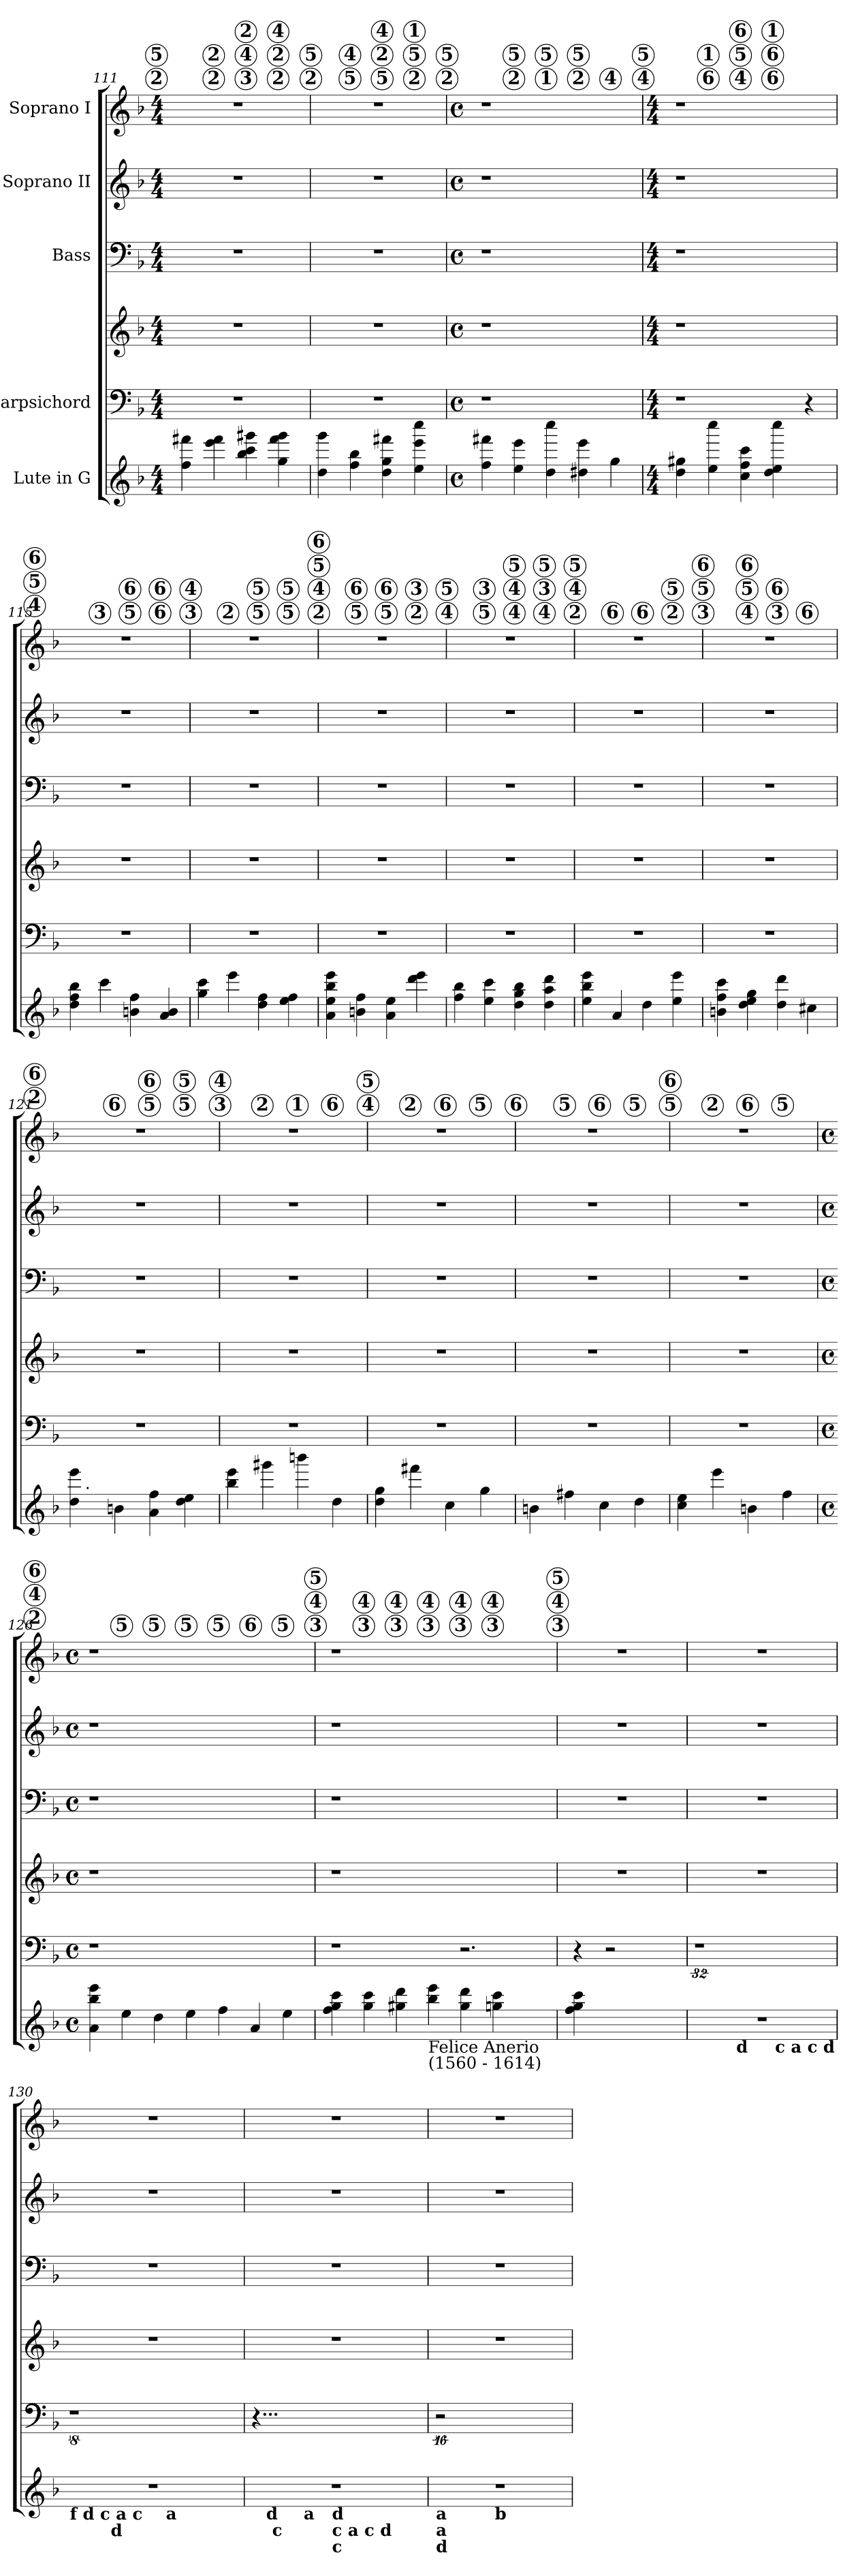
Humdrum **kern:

**kern	**kern	**kern	**kern	**kern	**kern
*part5	*part4	*part4	*part3	*part2	*part1
*staff6	*staff5	*staff4	*staff3	*staff2	*staff1
*I"Lute in G	*I"arpsichord	*	*I"Bass	*I"Soprano II	*I"Soprano I
*	*clefF4	*clefG2	*clefF4	*clefG2	*clefG2
*ITrd7c12	*	*	*	*	*
*k[b-]	*k[b-]	*k[b-]	*k[b-]	*k[b-]	*k[b-]
*F:	*F:	*F:	*F:	*F:	*F:
*M4/4	*M4/4	*M4/4	*M4/4	*M4/4	*M4/4
!!LO:REH:place=s6:a:enc=circle:t=2:qo=3
!!LO:REH:place=s6:a:enc=circle:t=2:qo=3
!!LO:REH:place=s6:a:enc=circle:t=4:qo=3
!!LO:REH:place=s6:a:enc=circle:t=3:qo=2
!!LO:REH:place=s6:a:enc=circle:t=4:qo=2
!!LO:REH:place=s6:a:enc=circle:t=2:qo=2
!!LO:REH:place=s6:a:enc=circle:t=2:qo=1
!!LO:REH:place=s6:a:enc=circle:t=2:qo=1
!!LO:REH:place=s6:a:enc=circle:t=2
!!LO:REH:place=s6:a:enc=circle:t=5
=111	=111	=111	=111	=111	=111
4f 4ff#	1r	1r	1r	1r	1r
4ee 4ff#	.	.	.	.	.
4b- 4cc 4gg#	.	.	.	.	.
4g 4ff# 4gg#	.	.	.	.	.
!!LO:REH:place=s6:a:enc=circle:t=2:qo=3
!!LO:REH:place=s6:a:enc=circle:t=5:qo=3
!!LO:REH:place=s6:a:enc=circle:t=1:qo=3
!!LO:REH:place=s6:a:enc=circle:t=5:qo=2
!!LO:REH:place=s6:a:enc=circle:t=2:qo=2
!!LO:REH:place=s6:a:enc=circle:t=4:qo=2
!!LO:REH:place=s6:a:enc=circle:t=5:qo=1
!!LO:REH:place=s6:a:enc=circle:t=4:qo=1
!!LO:REH:place=s6:a:enc=circle:t=2
!!LO:REH:place=s6:a:enc=circle:t=5
=112	=112	=112	=112	=112	=112
4d 4gg	1r	1r	1r	1r	1r
4f 4b-	.	.	.	.	.
4d 4g 4ff#	.	.	.	.	.
4e 4ee 4ccc	.	.	.	.	.
!!LO:REH:place=s6:a:enc=circle:t=4:qo=4
!!LO:REH:place=s6:a:enc=circle:t=2:qo=3
!!LO:REH:place=s6:a:enc=circle:t=5:qo=3
!!LO:REH:place=s6:a:enc=circle:t=1:qo=2
!!LO:REH:place=s6:a:enc=circle:t=5:qo=2
!!LO:REH:place=s6:a:enc=circle:t=2:qo=1
!!LO:REH:place=s6:a:enc=circle:t=5:qo=1
!!LO:REH:place=s6:a:enc=circle:t=2
!!LO:REH:place=s6:a:enc=circle:t=5
=113	=113	=113	=113	=113	=113
*M4/4	*M4/4	*M4/4	*M4/4	*M4/4	*M4/4
*met(c)	*met(c)	*met(c)	*met(c)	*met(c)	*met(c)
4f 4ff#	1r	1r	1r	1r	1r
4e 4ee	.	.	.	.	.
4d 4ccc	.	.	.	.	.
4d# 4ee	.	.	.	.	.
4g	4ryy	4ryy	4ryy	4ryy	4ryy
!!LO:REH:place=s6:a:enc=circle:t=6:qo=3
!!LO:REH:place=s6:a:enc=circle:t=6:qo=3
!!LO:REH:place=s6:a:enc=circle:t=1:qo=3
!!LO:REH:place=s6:a:enc=circle:t=4:qo=2
!!LO:REH:place=s6:a:enc=circle:t=5:qo=2
!!LO:REH:place=s6:a:enc=circle:t=6:qo=2
!!LO:REH:place=s6:a:enc=circle:t=6:qo=1
!!LO:REH:place=s6:a:enc=circle:t=1:qo=1
!!LO:REH:place=s6:a:enc=circle:t=4
!!LO:REH:place=s6:a:enc=circle:t=5
=114	=114	=114	=114	=114	=114
*M4/4	*M4/4	*M4/4	*M4/4	*M4/4	*M4/4
4d 4g#	1r	1r	1r	1r	1r
4e 4ccc	.	.	.	.	.
4c 4f 4cc	.	.	.	.	.
4d 4e 4ccc	.	.	.	.	.
4ryy	4r	4ryy	4ryy	4ryy	4ryy
!!LO:LB:g=z
!!LO:REH:place=s6:a:enc=circle:t=6:qo=3
!!LO:REH:place=s6:a:enc=circle:t=6:qo=3
!!LO:REH:place=s6:a:enc=circle:t=5:qo=2
!!LO:REH:place=s6:a:enc=circle:t=6:qo=2
!!LO:REH:place=s6:a:enc=circle:t=3:qo=1
!!LO:REH:place=s6:a:enc=circle:t=4
!!LO:REH:place=s6:a:enc=circle:t=5
!!LO:REH:place=s6:a:enc=circle:t=6
=115	=115	=115	=115	=115	=115
4d 4f 4b-	1r	1r	1r	1r	1r
4cc	.	.	.	.	.
4B 4f	.	.	.	.	.
4A 4B	.	.	.	.	.
!!LO:REH:place=s6:a:enc=circle:t=5:qo=3
!!LO:REH:place=s6:a:enc=circle:t=5:qo=3
!!LO:REH:place=s6:a:enc=circle:t=5:qo=2
!!LO:REH:place=s6:a:enc=circle:t=5:qo=2
!!LO:REH:place=s6:a:enc=circle:t=2:qo=1
!!LO:REH:place=s6:a:enc=circle:t=3
!!LO:REH:place=s6:a:enc=circle:t=4
=116	=116	=116	=116	=116	=116
4g 4cc	1r	1r	1r	1r	1r
4ee	.	.	.	.	.
4d 4f	.	.	.	.	.
4e 4f	.	.	.	.	.
!!LO:REH:place=s6:a:enc=circle:t=2:qo=3
!!LO:REH:place=s6:a:enc=circle:t=3:qo=3
!!LO:REH:place=s6:a:enc=circle:t=5:qo=2
!!LO:REH:place=s6:a:enc=circle:t=6:qo=2
!!LO:REH:place=s6:a:enc=circle:t=5:qo=1
!!LO:REH:place=s6:a:enc=circle:t=6:qo=1
!!LO:REH:place=s6:a:enc=circle:t=2
!!LO:REH:place=s6:a:enc=circle:t=4
!!LO:REH:place=s6:a:enc=circle:t=5
!!LO:REH:place=s6:a:enc=circle:t=6
=117	=117	=117	=117	=117	=117
4A 4e 4b- 4ee	1r	1r	1r	1r	1r
4B 4f	.	.	.	.	.
4A 4e	.	.	.	.	.
4dd 4ee	.	.	.	.	.
!!LO:REH:place=s6:a:enc=circle:t=4:qo=3
!!LO:REH:place=s6:a:enc=circle:t=3:qo=3
!!LO:REH:place=s6:a:enc=circle:t=5:qo=3
!!LO:REH:place=s6:a:enc=circle:t=4:qo=2
!!LO:REH:place=s6:a:enc=circle:t=4:qo=2
!!LO:REH:place=s6:a:enc=circle:t=5:qo=2
!!LO:REH:place=s6:a:enc=circle:t=5:qo=1
!!LO:REH:place=s6:a:enc=circle:t=3:qo=1
!!LO:REH:place=s6:a:enc=circle:t=4
!!LO:REH:place=s6:a:enc=circle:t=5
=118	=118	=118	=118	=118	=118
4f 4b-	1r	1r	1r	1r	1r
4e 4cc	.	.	.	.	.
4d 4g 4b-	.	.	.	.	.
4d 4a 4dd	.	.	.	.	.
!!LO:REH:place=s6:a:enc=circle:t=2:qo=3
!!LO:REH:place=s6:a:enc=circle:t=5:qo=3
!!LO:REH:place=s6:a:enc=circle:t=6:qo=2
!!LO:REH:place=s6:a:enc=circle:t=6:qo=1
!!LO:REH:place=s6:a:enc=circle:t=2
!!LO:REH:place=s6:a:enc=circle:t=4
!!LO:REH:place=s6:a:enc=circle:t=5
=119	=119	=119	=119	=119	=119
4e 4b- 4ee	1r	1r	1r	1r	1r
4A	.	.	.	.	.
4d	.	.	.	.	.
4e 4ee	.	.	.	.	.
!!LO:REH:place=s6:a:enc=circle:t=6:qo=3
!!LO:REH:place=s6:a:enc=circle:t=3:qo=2
!!LO:REH:place=s6:a:enc=circle:t=6:qo=2
!!LO:REH:place=s6:a:enc=circle:t=4:qo=1
!!LO:REH:place=s6:a:enc=circle:t=5:qo=1
!!LO:REH:place=s6:a:enc=circle:t=6:qo=1
!!LO:REH:place=s6:a:enc=circle:t=3
!!LO:REH:place=s6:a:enc=circle:t=5
!!LO:REH:place=s6:a:enc=circle:t=6
=120	=120	=120	=120	=120	=120
4B 4f 4cc	1r	1r	1r	1r	1r
4d 4e 4g	.	.	.	.	.
4d 4dd	.	.	.	.	.
4c#	.	.	.	.	.
!!LO:PB:g=z
!!LO:REH:place=s6:a:enc=circle:t=5:qo=3
!!LO:REH:place=s6:a:enc=circle:t=5:qo=3
!!LO:REH:place=s6:a:enc=circle:t=5:qo=2
!!LO:REH:place=s6:a:enc=circle:t=6:qo=2
!!LO:REH:place=s6:a:enc=circle:t=6:qo=1
!!LO:REH:place=s6:a:enc=circle:t=2
!!LO:REH:place=s6:a:enc=circle:t=6
=121	=121	=121	=121	=121	=121
*^	*	*	*	*	*
4d 4ee	16ryy	1r	1r	1r	1r	1r
!	!LO:TX:a:t=.	!	!	!	!	!
.	2...ryy	.	.	.	.	.
4B	.	.	.	.	.	.
4A 4f	.	.	.	.	.	.
4d 4e	.	.	.	.	.	.
*v	*v	*	*	*	*	*
!!LO:REH:place=s6:a:enc=circle:t=6:qo=3
!!LO:REH:place=s6:a:enc=circle:t=1:qo=2
!!LO:REH:place=s6:a:enc=circle:t=2:qo=1
!!LO:REH:place=s6:a:enc=circle:t=3
!!LO:REH:place=s6:a:enc=circle:t=4
=122	=122	=122	=122	=122	=122
4b- 4ee	1r	1r	1r	1r	1r
4gg#	.	.	.	.	.
4bb	.	.	.	.	.
4d	.	.	.	.	.
!!LO:REH:place=s6:a:enc=circle:t=5:qo=3
!!LO:REH:place=s6:a:enc=circle:t=6:qo=2
!!LO:REH:place=s6:a:enc=circle:t=2:qo=1
!!LO:REH:place=s6:a:enc=circle:t=4
!!LO:REH:place=s6:a:enc=circle:t=5
=123	=123	=123	=123	=123	=123
4d 4g	1r	1r	1r	1r	1r
4ff#	.	.	.	.	.
4c	.	.	.	.	.
4g	.	.	.	.	.
!!LO:REH:place=s6:a:enc=circle:t=5:qo=3
!!LO:REH:place=s6:a:enc=circle:t=6:qo=2
!!LO:REH:place=s6:a:enc=circle:t=5:qo=1
!!LO:REH:place=s6:a:enc=circle:t=6
=124	=124	=124	=124	=124	=124
4B	1r	1r	1r	1r	1r
4f#	.	.	.	.	.
4c	.	.	.	.	.
4d	.	.	.	.	.
!!LO:REH:place=s6:a:enc=circle:t=5:qo=3
!!LO:REH:place=s6:a:enc=circle:t=6:qo=2
!!LO:REH:place=s6:a:enc=circle:t=2:qo=1
!!LO:REH:place=s6:a:enc=circle:t=5
!!LO:REH:place=s6:a:enc=circle:t=6
=125	=125	=125	=125	=125	=125
4c 4e	1r	1r	1r	1r	1r
4ee	.	.	.	.	.
4B	.	.	.	.	.
4f	.	.	.	.	.
!!LO:REH:place=s6:a:enc=circle:t=5:qo=6
!!LO:REH:place=s6:a:enc=circle:t=6:qo=5
!!LO:REH:place=s6:a:enc=circle:t=5:qo=4
!!LO:REH:place=s6:a:enc=circle:t=5:qo=3
!!LO:REH:place=s6:a:enc=circle:t=5:qo=2
!!LO:REH:place=s6:a:enc=circle:t=5:qo=1
!!LO:REH:place=s6:a:enc=circle:t=2
!!LO:REH:place=s6:a:enc=circle:t=4
!!LO:REH:place=s6:a:enc=circle:t=6
=126	=126	=126	=126	=126	=126
*M4/4	*M4/4	*M4/4	*M4/4	*M4/4	*M4/4
*met(c)	*met(c)	*met(c)	*met(c)	*met(c)	*met(c)
4A 4b- 4ee	1r	1r	1r	1r	1r
4e	.	.	.	.	.
4d	.	.	.	.	.
4e	.	.	.	.	.
4f	2.ryy	2.ryy	2.ryy	2.ryy	2.ryy
4A	.	.	.	.	.
4e	.	.	.	.	.
!!LO:REH:place=s6:a:enc=circle:t=3:qo=5
!!LO:REH:place=s6:a:enc=circle:t=4:qo=5
!!LO:REH:place=s6:a:enc=circle:t=3:qo=4
!!LO:REH:place=s6:a:enc=circle:t=4:qo=4
!!LO:REH:place=s6:a:enc=circle:t=3:qo=3
!!LO:REH:place=s6:a:enc=circle:t=4:qo=3
!!LO:REH:place=s6:a:enc=circle:t=3:qo=2
!!LO:REH:place=s6:a:enc=circle:t=4:qo=2
!!LO:REH:place=s6:a:enc=circle:t=3:qo=1
!!LO:REH:place=s6:a:enc=circle:t=4:qo=1
!!LO:REH:place=s6:a:enc=circle:t=3
!!LO:REH:place=s6:a:enc=circle:t=4
!!LO:REH:place=s6:a:enc=circle:t=5
=127	=127	=127	=127	=127	=127
4f 4g 4cc	1r	1r	1r	1r	1r
4g 4cc	.	.	.	.	.
4g# 4dd	.	.	.	.	.
!LO:TX:b:t=Felice Anerio\n(1560 - 1614)	!	!	!	!	!
4b- 4ee	.	.	.	.	.
4g# 4dd	2.r	2.ryy	2.ryy	2.ryy	2.ryy
4g 4cc	.	.	.	.	.
4ryy	.	.	.	.	.
!!LO:REH:place=s6:a:enc=circle:t=3
!!LO:REH:place=s6:a:enc=circle:t=4
!!LO:REH:place=s6:a:enc=circle:t=5
=128	=128	=128	=128	=128	=128
4f 4g 4cc	4r	1r	1r	1r	1r
2.ryy	2r	.	.	.	.
.	4ryy	.	.	.	.
!!LO:LB:g=z
=129	=129	=129	=129	=129	=129
*^	*	*	*	*	*
*	*^	*	*	*	*	*
1r	4ryy	2ryy	32%17r	1r	1r	1r	1r
.	32ryy	.	.	.	.	.	.
!	!LO:TX:b:B:t=d	!	!	!	!	!	!
.	2ryy	.	.	.	.	.	.
.	.	32ryy	.	.	.	.	.
!	!	!LO:TX:b:B:t=c a c d	!	!	!	!	!
.	.	4...ryy	4...ryy	.	.	.	.
.	8..ryy	.	.	.	.	.	.
=130	=130	=130	=130	=130	=130	=130	=130
!LO:TX:b:B:t=f d c a c	!	!	!	!	!	!	!
1r	8ryy	2ryy	8%5r	1r	1r	1r	1r
.	16ryy	.	.	.	.	.	.
.	64ryy	.	.	.	.	.	.
!	!LO:TX:b:B:t=d	!	!	!	!	!	!
.	2ryy	.	.	.	.	.	.
.	.	16..ryy	.	.	.	.	.
!	!	!LO:TX:b:B:t=a	!	!	!	!	!
.	.	4ryy	.	.	.	.	.
.	.	.	4.ryy	.	.	.	.
.	4ryy	.	.	.	.	.	.
.	.	8ryy	.	.	.	.	.
.	32.ryy	.	.	.	.	.	.
.	.	64ryy	.	.	.	.	.
=131	=131	=131	=131	=131	=131	=131	=131
*	*^	*^	*	*	*	*	*
*	*	*	*	*	*	*	*	*	*
1r	16ryy	16ryy	4ryy	4...ryy	4...r	1r	1r	1r	1r
!	!LO:TX:b:B:t=d	!	!	!	!	!	!	!	!
.	2...ryy	64ryy	.	.	.	.	.	.	.
!	!	!LO:TX:b:B:t=c	!	!	!	!	!	!	!
.	.	2ryy	.	.	.	.	.	.	.
.	.	.	64ryy	.	.	.	.	.	.
!	!	!	!LO:TX:b:B:t=a	!	!	!	!	!	!
.	.	.	2ryy	.	.	.	.	.	.
!	!	!	!	!LO:TX:b:B:t=d	!	!	!	!	!
!	!	!	!	!LO:TX:b:B:t=c a c d	!	!	!	!	!
!	!	!	!	!LO:TX:b:B:t=c	!	!	!	!	!
.	.	.	.	2ryy	2ryy	.	.	.	.
.	.	4ryy	.	.	.	.	.	.	.
.	.	.	8...ryy	.	.	.	.	.	.
.	.	8ryy	.	.	.	.	.	.	.
.	.	32.ryy	.	.	.	.	.	.	.
.	.	.	.	32ryy	32ryy	.	.	.	.
=132	=132	=132	=132	=132	=132	=132	=132	=132	=132
!LO:TX:b:B:t=a	!	!	!	!	!	!	!	!	!
!LO:TX:b:B:t=a	!	!	!	!	!	!	!	!	!
!LO:TX:b:B:t=d	!	!	!	!	!	!	!	!	!
*	*v	*v	*v	*v	*	*	*	*	*
1r	4ryy	32%13r	1r	1r	1r	1r
.	8ryy	.	.	.	.	.
.	64ryy	.	.	.	.	.
!	!LO:TX:b:B:t=b	!	!	!	!	!
.	2ryy	.	.	.	.	.
.	.	2ryy	.	.	.	.
.	16..ryy	.	.	.	.	.
.	.	16.ryy	.	.	.	.
*v	*v	*	*	*	*	*
=	=	=	=	=	=
*-	*-	*-	*-	*-	*-
